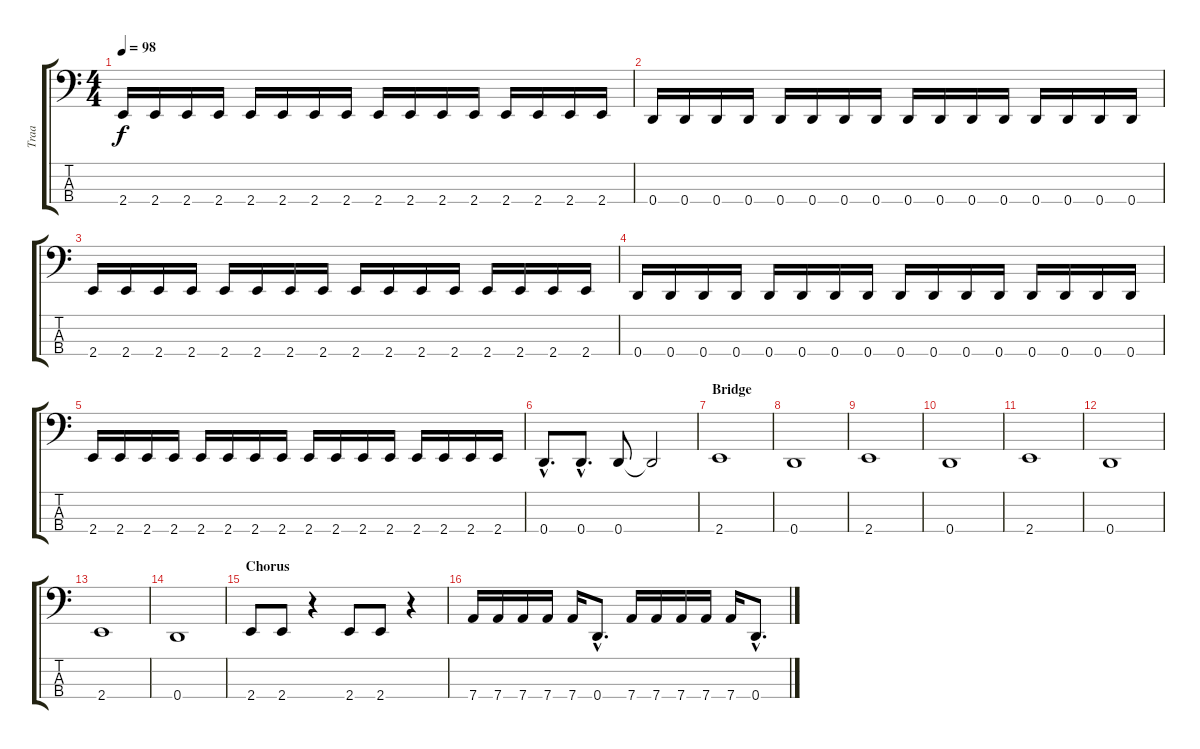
\track ("Traa" "Traa") {instrument electricbassfinger}
\staff {score tabs}
\tuning (G2 D2 A1 D1) {hide}
\ts (4 4)
\tempo 98
\clef f4
\ks c
2.4.16{dy f} 2.4.16 2.4.16 2.4.16 2.4.16 2.4.16 2.4.16 2.4.16 2.4.16 2.4.16 2.4.16 2.4.16 2.4.16 2.4.16 2.4.16 2.4.16 |
0.4.16 0.4.16 0.4.16 0.4.16 0.4.16 0.4.16 0.4.16 0.4.16 0.4.16 0.4.16 0.4.16 0.4.16 0.4.16 0.4.16 0.4.16 0.4.16 |
2.4.16 2.4.16 2.4.16 2.4.16 2.4.16 2.4.16 2.4.16 2.4.16 2.4.16 2.4.16 2.4.16 2.4.16 2.4.16 2.4.16 2.4.16 2.4.16 |
0.4.16 0.4.16 0.4.16 0.4.16 0.4.16 0.4.16 0.4.16 0.4.16 0.4.16 0.4.16 0.4.16 0.4.16 0.4.16 0.4.16 0.4.16 0.4.16 |
2.4.16 2.4.16 2.4.16 2.4.16 2.4.16 2.4.16 2.4.16 2.4.16 2.4.16 2.4.16 2.4.16 2.4.16 2.4.16 2.4.16 2.4.16 2.4.16 |
0.4{hac}.8{d} 0.4{hac}.8{d} 0.4.8 0.4{t}.2 |
\section ("" "Bridge")
2.4.1 |
0.4.1 |
2.4.1 |
0.4.1 |
2.4.1 |
0.4.1 |
2.4.1 |
0.4.1 |
\section ("" "Chorus")
2.4.8 2.4.8 r.4 2.4.8 2.4.8 r.4 |
7.4.16 7.4.16 7.4.16 7.4.16 7.4.16 0.4{hac}.8{d} 7.4.16 7.4.16 7.4.16 7.4.16 7.4.16 0.4{hac}.8{d}
